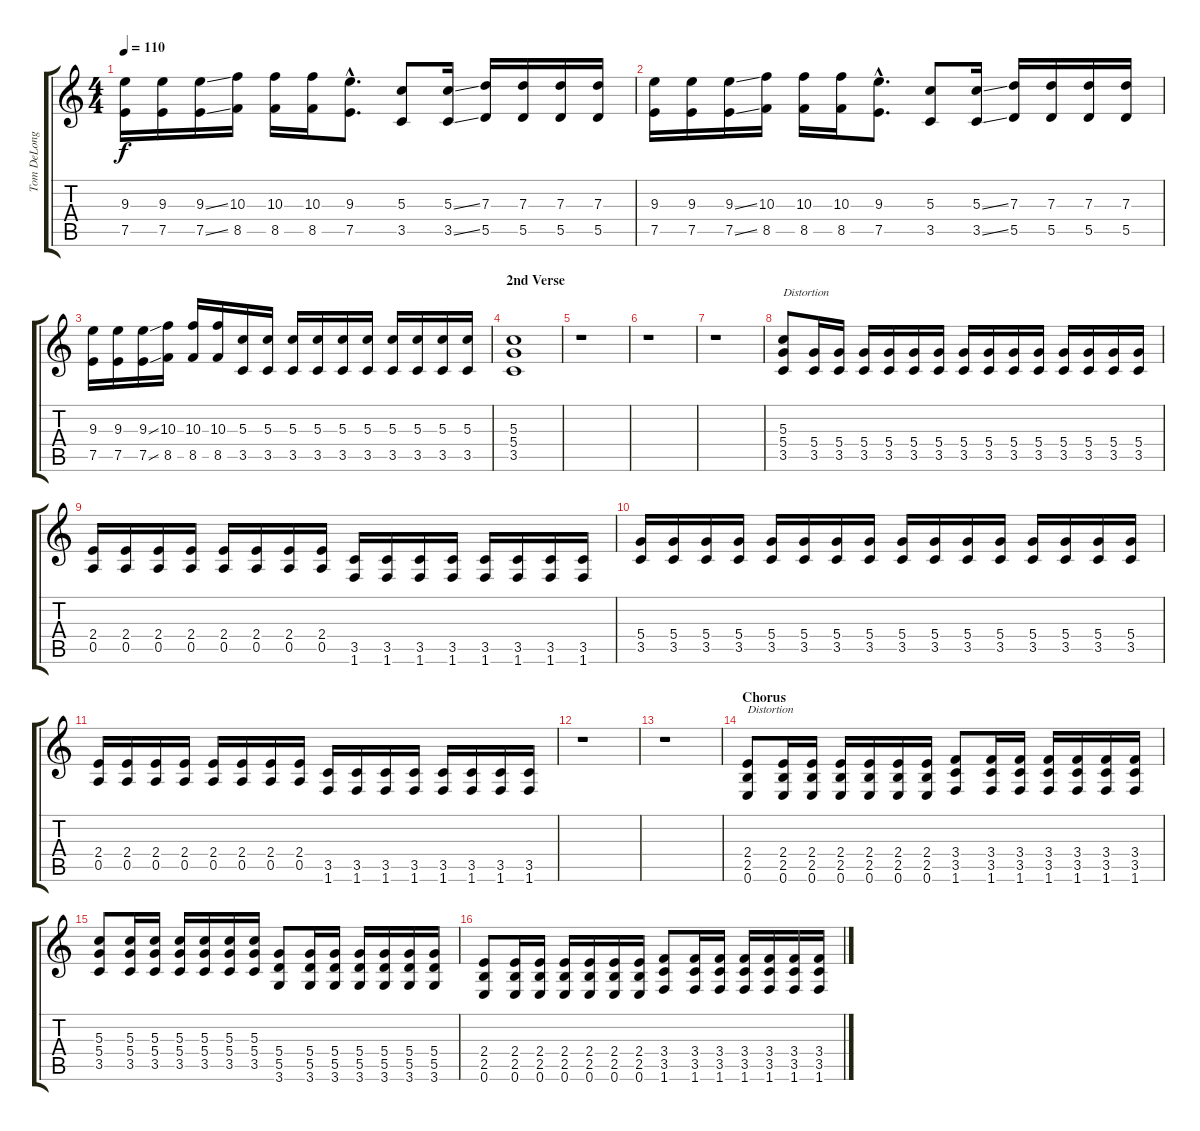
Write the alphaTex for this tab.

\track ("Tom DeLonge (Guitar 2)" "Tom DeLong") {instrument distortionguitar}
\staff {score tabs}
\tuning (E4 B3 G3 D3 A2 E2) {hide}
\ts (4 4)
\tempo 110
\clef g2
\ks c
(9.3 7.5).16{dy f} (9.3 7.5).16 (9.3{ss} 7.5{ss}).16 (10.3 8.5).16 (10.3 8.5).16 (10.3 8.5).16 (9.3{hac} 7.5{hac}).8{d} (5.3 3.5).8 (5.3{ss} 3.5{ss}).16 (7.3 5.5).16 (7.3 5.5).16 (7.3 5.5).16 (7.3 5.5).16 |
(9.3 7.5).16 (9.3 7.5).16 (9.3{ss} 7.5{ss}).16 (10.3 8.5).16 (10.3 8.5).16 (10.3 8.5).16 (9.3{hac} 7.5{hac}).8{d} (5.3 3.5).8 (5.3{ss} 3.5{ss}).16 (7.3 5.5).16 (7.3 5.5).16 (7.3 5.5).16 (7.3 5.5).16 |
(9.3 7.5).16 (9.3 7.5).16 (9.3{ss} 7.5{ss}).16 (10.3 8.5).16 (10.3 8.5).16 (10.3 8.5).16 (5.3 3.5).16 (5.3 3.5).16 (5.3 3.5).16 (5.3 3.5).16 (5.3 3.5).16 (5.3 3.5).16 (5.3 3.5).16 (5.3 3.5).16 (5.3 3.5).16 (5.3 3.5).16 |
\section ("" "2nd Verse")
(5.3 5.4 3.5).1 |
r.1 |
r.1 |
r.1 |
(5.3 5.4 3.5).8{txt "Distortion" instrument distortionguitar} (5.4 3.5).16{instrument electricguitarmuted} (5.4 3.5).16 (5.4 3.5).16 (5.4 3.5).16 (5.4 3.5).16 (5.4 3.5).16 (5.4 3.5).16 (5.4 3.5).16 (5.4 3.5).16 (5.4 3.5).16 (5.4 3.5).16 (5.4 3.5).16 (5.4 3.5).16 (5.4 3.5).16 |
(2.4 0.5).16 (2.4 0.5).16 (2.4 0.5).16 (2.4 0.5).16 (2.4 0.5).16 (2.4 0.5).16 (2.4 0.5).16 (2.4 0.5).16 (3.5 1.6).16 (3.5 1.6).16 (3.5 1.6).16 (3.5 1.6).16 (3.5 1.6).16 (3.5 1.6).16 (3.5 1.6).16 (3.5 1.6).16 |
(5.4 3.5).16 (5.4 3.5).16 (5.4 3.5).16 (5.4 3.5).16 (5.4 3.5).16 (5.4 3.5).16 (5.4 3.5).16 (5.4 3.5).16 (5.4 3.5).16 (5.4 3.5).16 (5.4 3.5).16 (5.4 3.5).16 (5.4 3.5).16 (5.4 3.5).16 (5.4 3.5).16 (5.4 3.5).16 |
(2.4 0.5).16 (2.4 0.5).16 (2.4 0.5).16 (2.4 0.5).16 (2.4 0.5).16 (2.4 0.5).16 (2.4 0.5).16 (2.4 0.5).16 (3.5 1.6).16 (3.5 1.6).16 (3.5 1.6).16 (3.5 1.6).16 (3.5 1.6).16 (3.5 1.6).16 (3.5 1.6).16 (3.5 1.6).16 |
r.1 |
r.1 |
\section ("" "Chorus")
(2.4 2.5 0.6).8{txt "Distortion" instrument distortionguitar} (2.4 2.5 0.6).16 (2.4 2.5 0.6).16 (2.4 2.5 0.6).16 (2.4 2.5 0.6).16 (2.4 2.5 0.6).16 (2.4 2.5 0.6).16 (3.4 3.5 1.6).8 (3.4 3.5 1.6).16 (3.4 3.5 1.6).16 (3.4 3.5 1.6).16 (3.4 3.5 1.6).16 (3.4 3.5 1.6).16 (3.4 3.5 1.6).16 |
(5.3 5.4 3.5).8 (5.3 5.4 3.5).16 (5.3 5.4 3.5).16 (5.3 5.4 3.5).16 (5.3 5.4 3.5).16 (5.3 5.4 3.5).16 (5.3 5.4 3.5).16 (5.4 5.5 3.6).8 (5.4 5.5 3.6).16 (5.4 5.5 3.6).16 (5.4 5.5 3.6).16 (5.4 5.5 3.6).16 (5.4 5.5 3.6).16 (5.4 5.5 3.6).16 |
(2.4 2.5 0.6).8 (2.4 2.5 0.6).16 (2.4 2.5 0.6).16 (2.4 2.5 0.6).16 (2.4 2.5 0.6).16 (2.4 2.5 0.6).16 (2.4 2.5 0.6).16 (3.4 3.5 1.6).8 (3.4 3.5 1.6).16 (3.4 3.5 1.6).16 (3.4 3.5 1.6).16 (3.4 3.5 1.6).16 (3.4 3.5 1.6).16 (3.4 3.5 1.6).16
